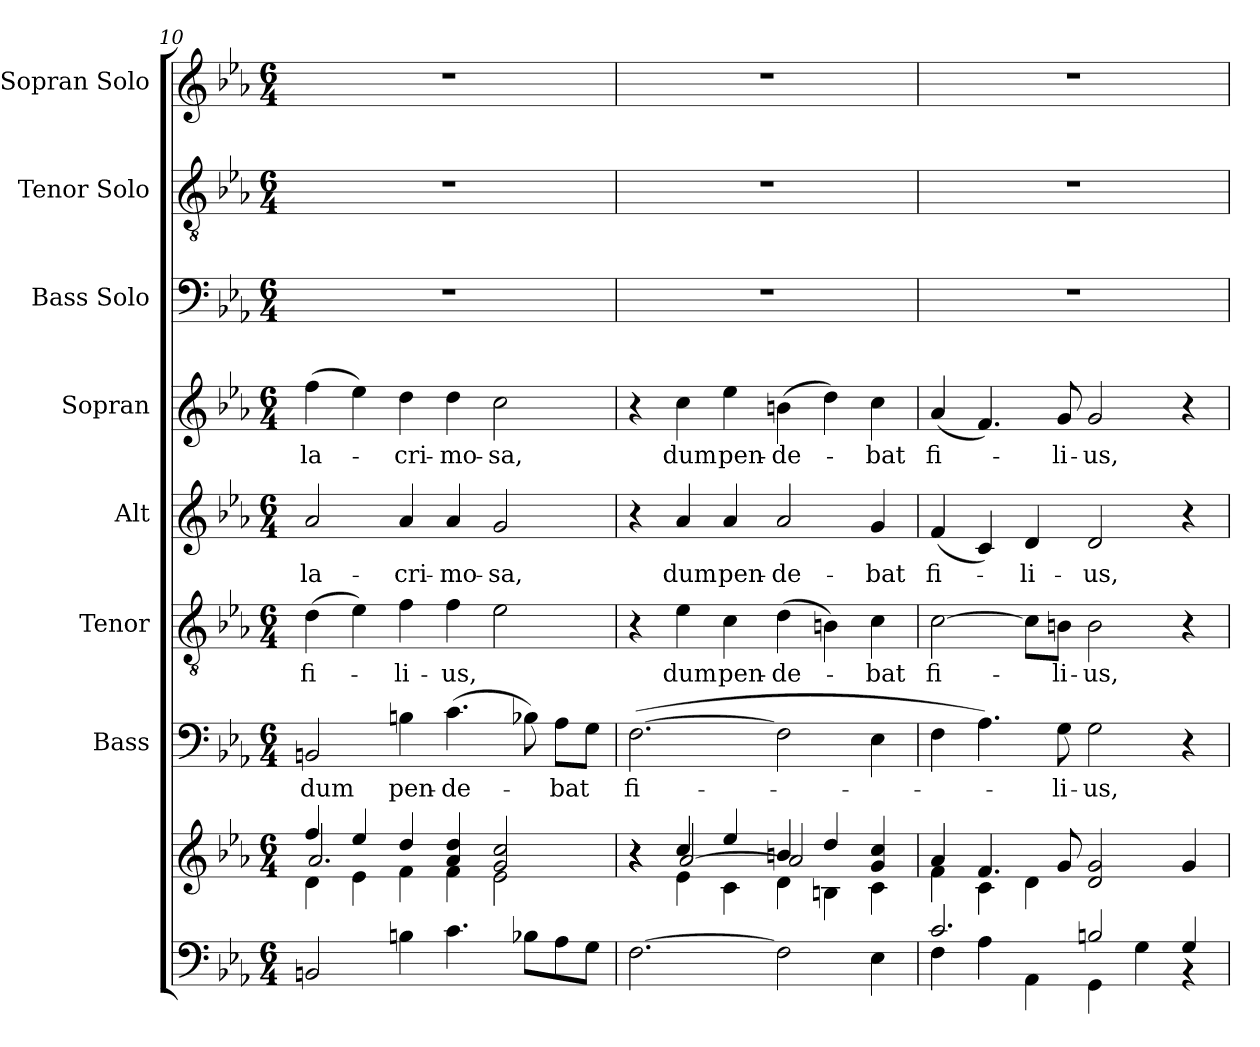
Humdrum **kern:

**kern	**kern	**kern	**text	**kern	**text	**kern	**text	**kern	**text	**kern	**kern	**kern
*part8	*part8	*part7	*part7	*part6	*part6	*part5	*part5	*part4	*part4	*part3	*part2	*part1
*staff9	*staff8	*staff7	*staff7	*staff6	*staff6	*staff5	*staff5	*staff4	*staff4	*staff3	*staff2	*staff1
*	*	*I"Bass	*	*I"Tenor	*	*I"Alt	*	*I"Sopran	*	*I"Bass Solo	*I"Tenor Solo	*I"Sopran Solo
*	*	*I'B.	*	*I'T.	*	*I'A.	*	*I'S.	*	*I'B. Solo	*I'T. Solo	*I'S. Solo
*clefF4	*clefG2	*clefF4	*	*clefGv2	*	*clefG2	*	*clefG2	*	*clefF4	*clefGv2	*clefG2
*k[b-e-a-]	*k[b-e-a-]	*k[b-e-a-]	*	*k[b-e-a-]	*	*k[b-e-a-]	*	*k[b-e-a-]	*	*k[b-e-a-]	*k[b-e-a-]	*k[b-e-a-]
*E-:	*E-:	*E-:	*	*E-:	*	*E-:	*	*E-:	*	*E-:	*E-:	*E-:
*M6/4	*M6/4	*M6/4	*	*M6/4	*	*M6/4	*	*M6/4	*	*M6/4	*M6/4	*M6/4
=10	=10	=10	=10	=10	=10	=10	=10	=10	=10	=10	=10	=10
*	*^	*	*	*	*	*	*	*	*	*	*	*
*	*	*^	*	*	*	*	*	*	*	*	*	*	*
!	!	!	!	!	!LO:LY:b	!	!LO:LY:b	!	!LO:LY:b	!	!LO:LY:b	!	!	!
2BBn/	4ff/	4d\	2.a-/	2BBn/	dum	(>4d\	fi-	2a-/	la-	(>4ff\	la-	1.r	1.r	1.r
.	4ee-/	4e-\	.	.	.	4e-\)	.	.	.	4ee-\)	.	.	.	.
!	!	!	!	!	!LO:LY:b	!	!LO:LY:b	!	!LO:LY:b	!	!LO:LY:b	!	!	!
4Bn\	4dd/	4f\	.	4Bn\	pen-	4f\	-li-	4a-/	-cri-	4dd\	-cri-	.	.	.
!	!	!	!	!	!LO:LY:b	!	!LO:LY:b	!	!LO:LY:b	!	!LO:LY:b	!	!	!
4.c\	4a-/ 4dd/	4f\	2.ryy	(>4.c\	-de-	4f\	-us,	4a-/	-mo-	4dd\	-mo-	.	.	.
!	!	!	!	!	!	!	!	!	!LO:LY:b	!	!LO:LY:b	!	!	!
.	2g/ 2cc/	2e-\	.	.	.	2e-\	.	2g/	-sa,	2cc\	-sa,	.	.	.
8B-X\L	.	.	.	8B-X\)	.	.	.	.	.	.	.	.	.	.
!	!	!	!	!	!LO:LY:b	!	!	!	!	!	!	!	!	!
8A-\	.	.	.	8A-\L	-bat	.	.	.	.	.	.	.	.	.
8G\J	.	.	.	8G\J	.	.	.	.	.	.	.	.	.	.
!!LO:LB:g=z
=11	=11	=11	=11	=11	=11	=11	=11	=11	=11	=11	=11	=11	=11	=11
!	!	!	!	!	!LO:LY:b	!	!	!	!	!	!	!	!	!
[2.F\	4r	4r	4r	(>[2.F\	fi-	4r	.	4r	.	4r	.	1.r	1.r	1.r
!	!	!	!	!	!	!	!LO:LY:b	!	!LO:LY:b	!	!LO:LY:b	!	!	!
.	4cc/	4e-\	[2a-/	.	.	4e-\	dum	4a-/	dum	4cc\	dum	.	.	.
!	!	!	!	!	!	!	!LO:LY:b	!	!LO:LY:b	!	!LO:LY:b	!	!	!
.	4ee-/	4c\	.	.	.	4c\	pen-	4a-/	pen-	4ee-\	pen-	.	.	.
!	!	!	!	!	!	!	!LO:LY:b	!	!LO:LY:b	!	!LO:LY:b	!	!	!
2F\]	4bn/	4d\	2a-/]	2F\]	.	(>4d\	-de-	2a-/	-de-	(>4bn\	-de-	.	.	.
.	4dd/	4Bn\	.	.	.	4Bn\)	.	.	.	4dd\)	.	.	.	.
!	!	!	!	!	!	!	!LO:LY:b	!	!LO:LY:b	!	!LO:LY:b	!	!	!
4E-\	4g/ 4cc/	4c\	4ryy	4E-\	.	4c\	-bat	4g/	-bat	4cc\	-bat	.	.	.
=12	=12	=12	=12	=12	=12	=12	=12	=12	=12	=12	=12	=12	=12	=12
*^	*	*	*	*	*	*	*	*	*	*	*	*	*	*
!	!	!	!	!	!	!	!	!LO:LY:b	!	!LO:LY:b	!	!LO:LY:b	!	!	!
*	*	*	*v	*v	*	*	*	*	*	*	*	*	*	*	*
2.c/	4F\	4a-/	4f\	4F\	.	[2c\	fi-	(<4f/	fi-	(<4a-/	fi-	1.r	1.r	1.r
.	4A-\	4.f/	4c\	4.A-\)	.	.	.	4c/)	.	4.f/)	.	.	.	.
!	!	!	!	!	!	!	!	!	!LO:LY:b	!	!	!	!	!
.	4AA-\	.	4d\	.	.	8c\L]	.	4d/	-li-	.	.	.	.	.
!	!	!	!	!	!LO:LY:b	!	!LO:LY:b	!	!	!	!LO:LY:b	!	!	!
.	.	8g/	.	8G\	-li-	8Bn\J	-li-	.	.	8g/	-li-	.	.	.
!	!	!	!	!	!LO:LY:b	!	!LO:LY:b	!	!LO:LY:b	!	!LO:LY:b	!	!	!
2Bn/	4GG\	2d/ 2g/	2.ryy	2G\	-us,	2B\	-us,	2d/	-us,	2g/	-us,	.	.	.
.	4G\	.	.	.	.	.	.	.	.	.	.	.	.	.
4G/	4rBB	4g/	.	4r	.	4r	.	4r	.	4r	.	.	.	.
*v	*v	*	*	*	*	*	*	*	*	*	*	*	*	*
*	*v	*v	*	*	*	*	*	*	*	*	*	*	*
=	=	=	=	=	=	=	=	=	=	=	=	=
*-	*-	*-	*-	*-	*-	*-	*-	*-	*-	*-	*-	*-
